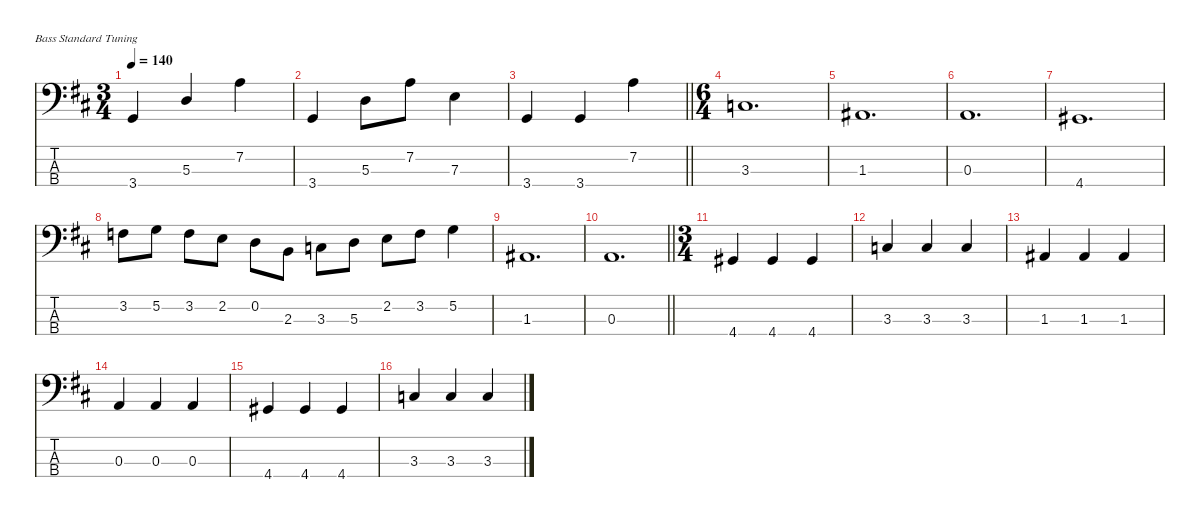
\defaultSystemsLayout 4
\hideDynamics
\bracketExtendMode nobrackets
\singleTrackTrackNamePolicy hidden
\multiTrackTrackNamePolicy hidden
\otherSystemsTrackNameOrientation horizontal
\track ("Bass" "bs.") {defaultSystemsLayout 8 instrument electricbasspick}
\staff {score tabs}
\tuning (G2 D2 A1 E1)
\ts (3 4)
\tempo 140
\clef f4
\ks d
3.4{acc forcenatural}.4{dy f beam Up} 5.3{acc forcenatural}.4{beam Up} 7.2{acc forcenatural}.4{beam Down} |
3.4{acc forcenatural}.4{beam Up} 5.3{acc forcenatural}.8{beam Down} 7.2{acc forcenatural}.8{beam Down} 7.3{acc forcenatural}.4{beam Down} |
\barLineRight lightlight
3.4{acc forcenatural}.4{beam Up} 3.4{acc forcenatural}.4{beam Up} 7.2{acc forcenatural}.4{beam Down} |
\ts (6 4)
3.3{acc forcenatural}.1{d beam Up} |
1.3{acc #}.1{d beam Up} |
0.3{acc forcenatural}.1{d beam Up} |
4.4{acc #}.1{d beam Up} |
3.2{acc forcenatural}.8{beam Down} 5.2{acc forcenatural}.8{beam Down} 3.2{acc forcenatural}.8{beam Down} 2.2{acc forcenatural}.8{beam Down} 0.2{acc forcenatural}.8{beam Down} 2.3{acc forcenatural}.8{beam Down} 3.3{acc forcenatural}.8{beam Down} 5.3{acc forcenatural}.8{beam Down} 2.2{acc forcenatural}.8{beam Down} 3.2{acc forcenatural}.8{beam Down} 5.2{acc forcenatural}.4{beam Down} |
1.3{acc #}.1{d beam Up} |
\barLineRight lightlight
0.3{acc forcenatural}.1{d beam Up} |
\ts (3 4)
4.4{acc #}.4{beam Up} 4.4{acc #}.4{beam Up} 4.4{acc #}.4{beam Up} |
3.3{acc forcenatural}.4{beam Up} 3.3{acc forcenatural}.4{beam Up} 3.3{acc forcenatural}.4{beam Up} |
1.3{acc #}.4{beam Up} 1.3{acc #}.4{beam Up} 1.3{acc #}.4{beam Up} |
0.3{acc forcenatural}.4{beam Up} 0.3{acc forcenatural}.4{beam Up} 0.3{acc forcenatural}.4{beam Up} |
4.4{acc #}.4{beam Up} 4.4{acc #}.4{beam Up} 4.4{acc #}.4{beam Up} |
3.3{acc forcenatural}.4{beam Up} 3.3{acc forcenatural}.4{beam Up} 3.3{acc forcenatural}.4{beam Up}
